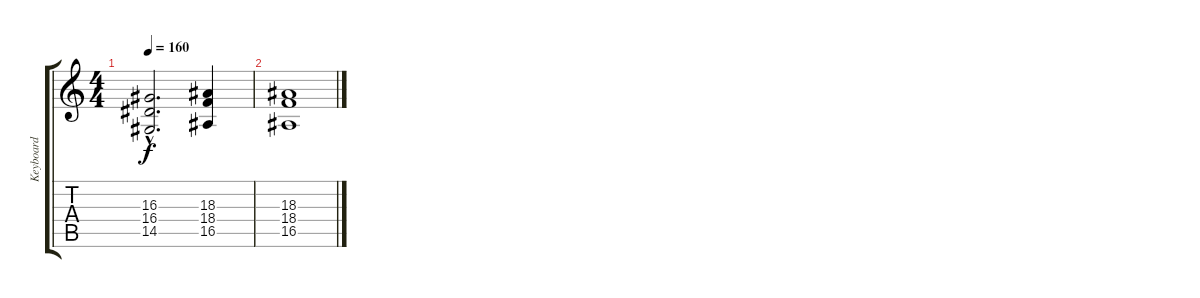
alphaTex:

\track ("Keyboard" "Keyboard") {instrument acousticgrandpiano}
\staff {score tabs}
\tuning (Db4 Ab3 E3 B2 Gb2 Db2) {hide}
\ts (4 4)
\tempo 160
\clef g2
\ks c
(16.3{hac} 16.4{hac} 14.5{hac}).2{d dy f volume 12 instrument choiraahs} (18.3 18.4 16.5).4 |
(18.3 18.4 16.5).1
